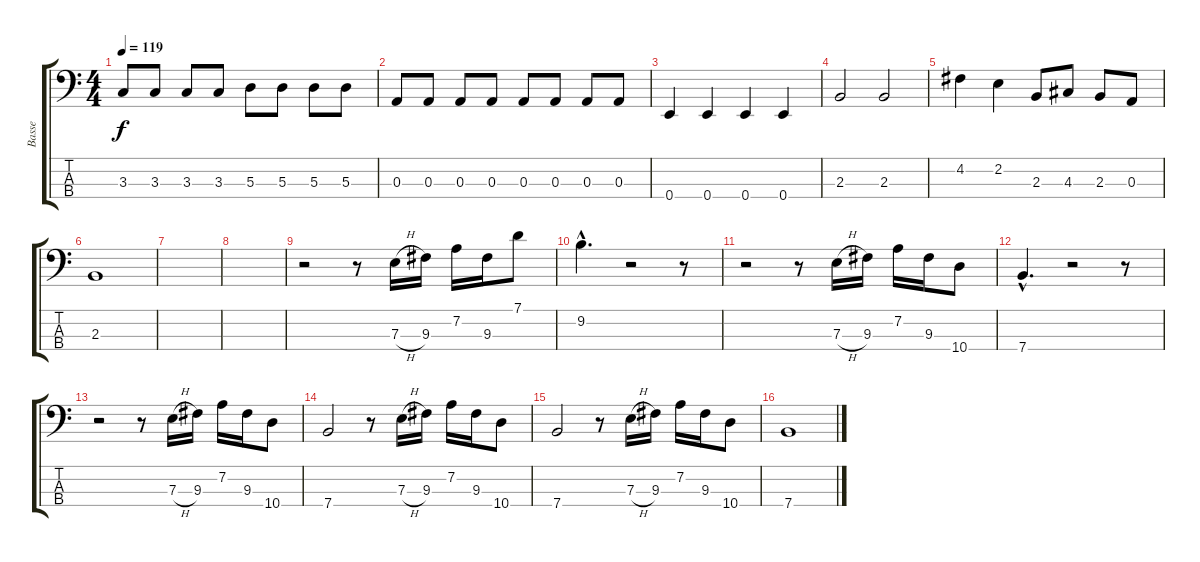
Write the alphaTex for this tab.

\track ("Basse" "Basse") {instrument electricbassfinger}
\staff {score tabs}
\tuning (G2 D2 A1 E1) {hide}
\ts (4 4)
\tempo 119
\clef f4
\ks c
3.3.8{dy f} 3.3.8 3.3.8 3.3.8 5.3.8 5.3.8 5.3.8 5.3.8 |
0.3.8 0.3.8 0.3.8 0.3.8 0.3.8 0.3.8 0.3.8 0.3.8 |
0.4.4 0.4.4 0.4.4 0.4.4 |
2.3.2 2.3.2 |
4.2.4 2.2.4 2.3.8 4.3.8 2.3.8 0.3.8 |
2.3.1 |
|
|
r.2 r.8 7.3{h}.16 9.3.16 7.2.16 9.3.16 7.1.8 |
9.2{hac}.4{d} r.2 r.8 |
r.2 r.8 7.3{h}.16 9.3.16 7.2.16 9.3.16 10.4.8 |
7.4{hac}.4{d} r.2 r.8 |
r.2 r.8 7.3{h}.16 9.3.16 7.2.16 9.3.16 10.4.8 |
7.4.2 r.8 7.3{h}.16 9.3.16 7.2.16 9.3.16 10.4.8 |
7.4.2 r.8 7.3{h}.16 9.3.16 7.2.16 9.3.16 10.4.8 |
7.4.1
